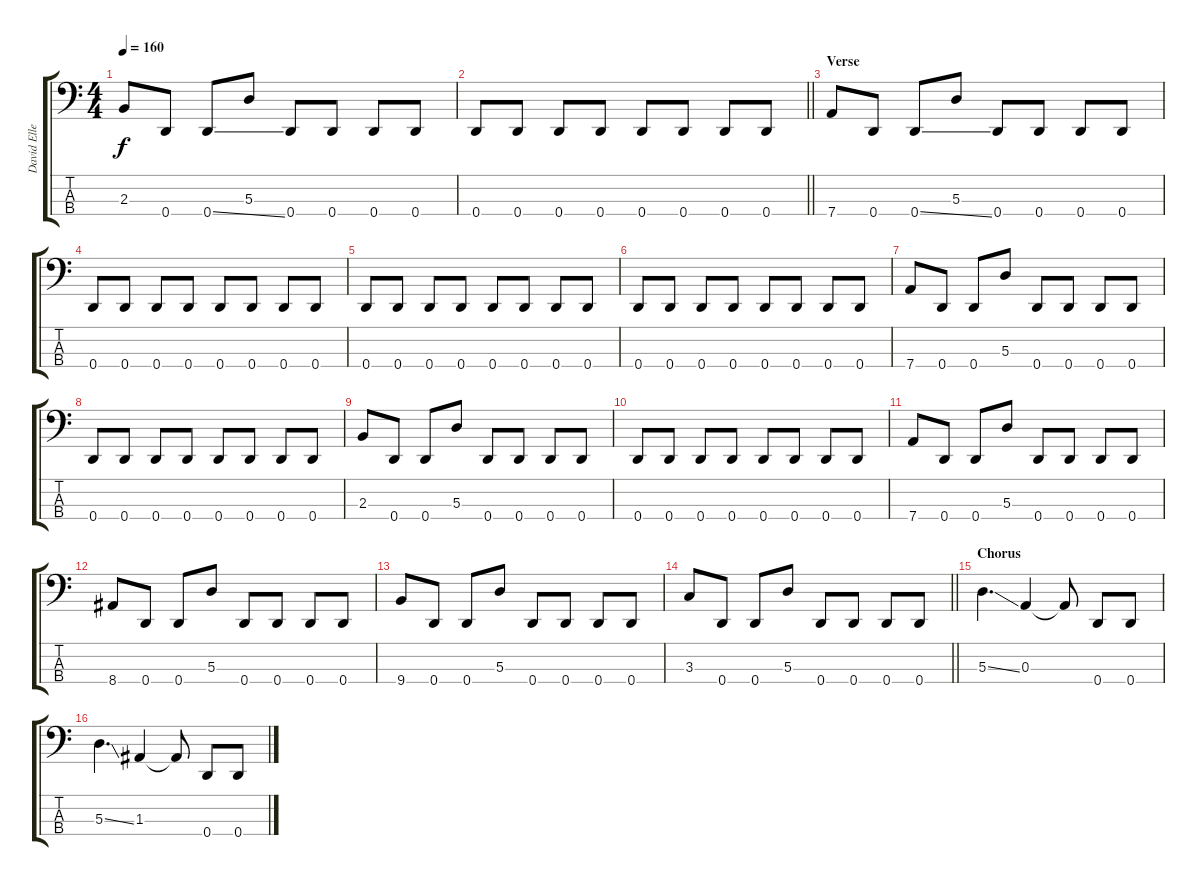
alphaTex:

\track ("David Ellefson" "David Elle") {instrument electricbasspick}
\staff {score tabs}
\tuning (G2 D2 A1 D1) {hide}
\ts (4 4)
\tempo 160
\clef f4
\ks c
2.3.8{dy f} 0.4.8 0.4{ss}.8 5.3.8 0.4.8 0.4.8 0.4.8 0.4.8 |
\barLineRight lightlight
0.4.8 0.4.8 0.4.8 0.4.8 0.4.8 0.4.8 0.4.8 0.4.8 |
\section ("" "Verse")
7.4.8 0.4.8 0.4{ss}.8 5.3.8 0.4.8 0.4.8 0.4.8 0.4.8 |
0.4.8 0.4.8 0.4.8 0.4.8 0.4.8 0.4.8 0.4.8 0.4.8 |
0.4.8 0.4.8 0.4.8 0.4.8 0.4.8 0.4.8 0.4.8 0.4.8 |
0.4.8 0.4.8 0.4.8 0.4.8 0.4.8 0.4.8 0.4.8 0.4.8 |
7.4.8 0.4.8 0.4.8 5.3.8 0.4.8 0.4.8 0.4.8 0.4.8 |
0.4.8 0.4.8 0.4.8 0.4.8 0.4.8 0.4.8 0.4.8 0.4.8 |
2.3.8 0.4.8 0.4.8 5.3.8 0.4.8 0.4.8 0.4.8 0.4.8 |
0.4.8 0.4.8 0.4.8 0.4.8 0.4.8 0.4.8 0.4.8 0.4.8 |
7.4.8 0.4.8 0.4.8 5.3.8 0.4.8 0.4.8 0.4.8 0.4.8 |
8.4.8 0.4.8 0.4.8 5.3.8 0.4.8 0.4.8 0.4.8 0.4.8 |
9.4.8 0.4.8 0.4.8 5.3.8 0.4.8 0.4.8 0.4.8 0.4.8 |
\barLineRight lightlight
3.3.8 0.4.8 0.4.8 5.3.8 0.4.8 0.4.8 0.4.8 0.4.8 |
\section ("" "Chorus")
5.3{ss}.4{d} 0.3.4 0.3{t}.8 0.4.8 0.4.8 |
5.3{ss}.4{d} 1.3.4 1.3{t}.8 0.4.8 0.4.8
